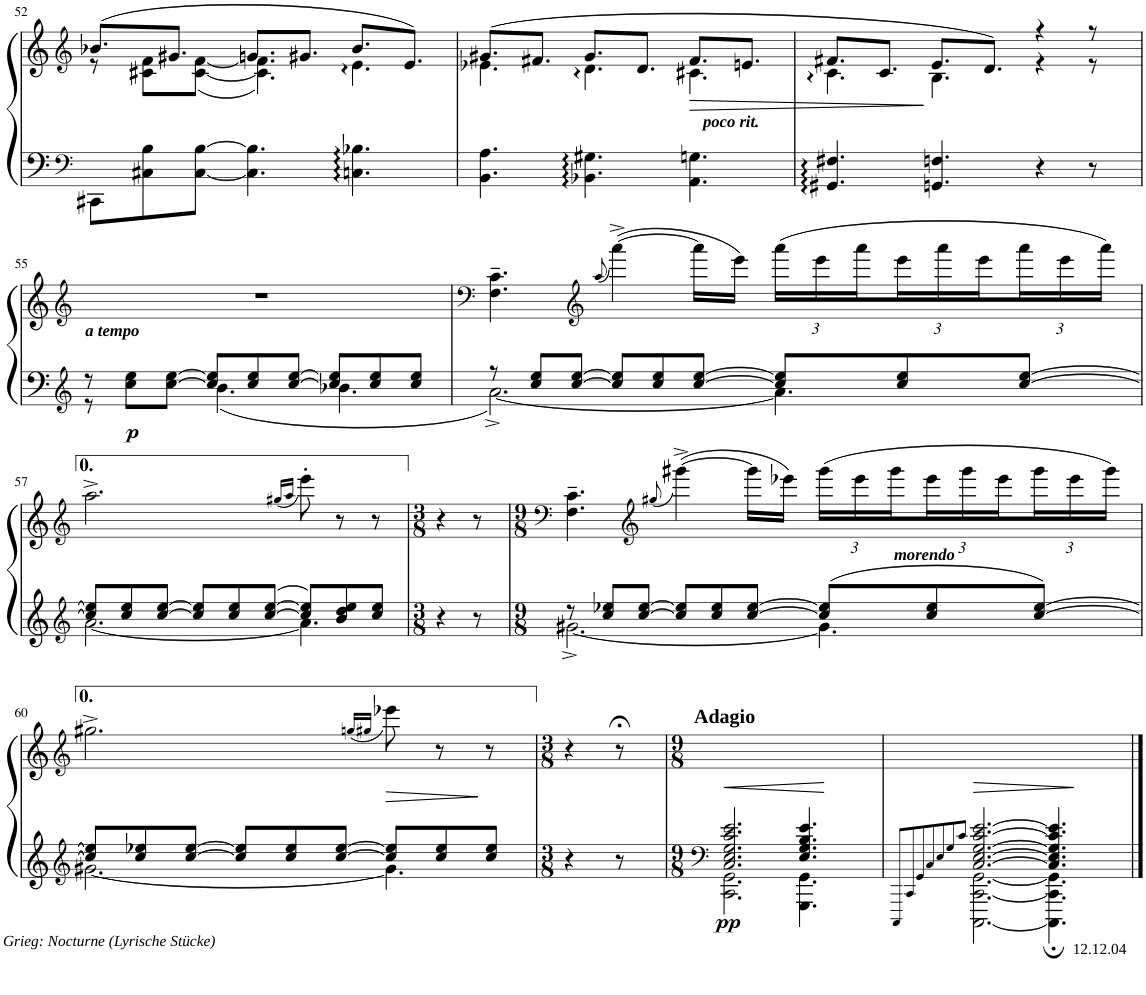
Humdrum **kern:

**kern	**kern	**dynam
*part1	*part1	*part1
*staff2	*staff1	*staff1/2
*I"unbenannt	*	*
!!LO:PB:g=z
*clefF4	*clefG2	*
*k[]	*k[]	*
*M9/8	*M9/8	*
=52	=52	=52
*	*^	*
8CC#X\L	(8.b-X/L	8r	.
8C#X\ 8B\	.	8c#X\ 8f\L	.
.	8.g#X/J	.	.
[8C#\ [8B\J	.	([8c#\ [8f\J	.
4.C#\] 4.B\]	8.gn/L	4.c#\] 4.f\])	.
.	8.g#X/J	.	.
4.Cn\ 4.B-X\	8.b-/L	4.e\	.
.	8.e/J)	.	.
=53	=53	=53	=53
4.BB\ 4.A\	(8.g#X/L	4.e-X\	.
.	8.f#X/J	.	.
4.BB-X\ 4.G#X\	8.g#/L	4.d\	.
.	8.d/J	.	.
!LO:TX:a:Bi:t=poco rit.	!	!	!
!	!	!	!LO:HP:b
4.AA\ 4.Gn\	8.f#/L	4.c#X\	>
.	8.en/J	.	.
=54	=54	=54	=54
4.GG#X/ 4.F#X/	8.f#X/L	4.c\	.
.	8.c/J	.	.
4.GGn/ 4.Fn/	8.e/L	4.B\	.
.	8.d/J)	.	.
4r	4r	4r	.
8r	8r	8r	.
*	*v	*v	*
!!LO:LB:g=z
=55	=55	=55
*clefG2	*clefG2	*
*^	*^	*
!LO:TX:a:Bi:t=a tempo	!	!	!	!
*	*	*v	*v	*
8r	8r	8%9r	.
!	!	!	!LO:DY:b=2
8cc\ 8ee\L	4ryy	.	p
[8cc\ [8ee\J	.	.	.
8cc/] 8ee/]L	4.b\	.	.
8cc/ 8ee/	.	.	.
[8cc/ [8ee/J	.	.	.
8cc/] 8ee/]L	4.b-X\	.	.
8cc/ 8ee/	.	.	.
8cc/ 8ee/J	.	.	.
=56	=56	=56	=56
*	*	*clefF4	*
8r	[2.a^\	4.F\~ 4.c\~	.
8cc/ 8ee/L	.	.	.
[8cc/ [8ee/J	.	.	.
*	*	*clefG2	*
.	.	(8qaa/	.
8cc/] 8ee/]L	.	([4aaa^\)	.
8cc/ 8ee/	.	.	.
[8cc/ [8ee/J	.	16aaa\LL]	.
.	.	16eee\JJ)	.
*	*	*Xbrackettup	*
8cc/] 8ee/]L	4.a\]	(24aaa\LL	.
.	.	24eee\	.
.	.	24aaa\	.
8cc/ 8ee/	.	24eee\	.
.	.	24aaa\	.
.	.	24eee\	.
[8cc/ [8ee/J	.	24aaa\	.
.	.	24eee\	.
.	.	24aaa\JJ)	.
!!LO:LB:g=z
=57	=57	=57	=57
*clefG2	*	*clefG2	*
8cc/] 8ee/]L	[2.a\	2.aa^\	.
8cc/ 8ee/	.	.	.
[8cc/ [8ee/J	.	.	.
8cc/] 8ee/]L	.	.	.
8cc/ 8ee/	.	.	.
[8cc/ [8ee/J	.	.	.
.	.	(16qgg#X/LL	.
.	.	16qaa/JJ	.
8cc/] 8ee/]L	4.a\]	8eee'\)	.
8b/ 8dd/ 8ee/	.	8r	.
8cc/ 8ee/J	.	8r	.
*v	*v	*	*
=58	=58	=58
*M3/8	*M3/8	*
4r	4r	.
8r	8r	.
=59	=59	=59
*	*clefF4	*
*M9/8	*M9/8	*
*^	*	*
8r	[2.g#X^\	4.F\~ 4.c\~	.
8cc/ 8ee-X/L	.	.	.
[8cc/ [8ee-/J	.	.	.
*	*	*clefG2	*
.	.	(8qgg#X/	.
8cc/] 8ee-/]L	.	([4ggg#X^\)	.
8cc/ 8ee-/	.	.	.
[8cc/ [8ee-/J	.	16ggg#\LL]	.
.	.	16eee-X\JJ)	.
!	!	!LO:TX:b:Bi:t=morendo	!
8cc/] 8ee-/]L	4.g#\]	(24ggg#\LL	.
.	.	24eee-\	.
.	.	24ggg#\	.
8cc/ 8ee-/	.	24eee-\	.
.	.	24ggg#\	.
.	.	24eee-\	.
[8cc/ [8ee-/J	.	24ggg#\	.
.	.	24eee-\	.
.	.	24ggg#\JJ)	.
!!LO:LB:g=z
=60	=60	=60	=60
*clefG2	*	*clefG2	*
!LO:TX:b:i:t=Grieg&colon; Nocturne (Lyrische Stücke)	!	!	!
8cc/] 8ee-/]L	[2.g#X\	2.gg#X^\	.
8cc/ 8ee-X/	.	.	.
[8cc/ [8ee-/J	.	.	.
8cc/] 8ee-/]L	.	.	.
8cc/ 8ee-/	.	.	.
[8cc/ [8ee-/J	.	.	.
.	.	(16qggn/LL	.
.	.	16qgg#X/JJ	.
8cc/] 8ee-/]L	4.g#\]	8eee-X\)	.
8cc/ 8ee-/	.	8r	.
8cc/ 8ee-/J	.	8r	]
*v	*v	*	*
=61	=61	=61
*M3/8	*M3/8	*
4r	4r	.
!	!LO:TX:a:B:t=Adagio	!
8r	8r;<	.
=62	=62	=62
*clefF4	*	*
*M9/8	*M9/8	*
*^	*	*
!	!	!	!LO:HP:b
!	!	!	!LO:DY:n=1:b=2
2.C/ 2.E/ 2.G/ 2.c/ 2.e/	2.CC\ 2.GG\	2ryy	< pp
.	.	2ryy	.
4.E/ 4.G/ 4.B/ 4.e/	4.GGG\ 4.GG\	.	.
.	.	8ryy	.
=63	=63	=63	=63
8qCCC/L	.	.	.
8qCC/	.	.	.
8qGG/	.	.	.
8qC/	.	.	.
8qE/	.	.	.
8qG/	.	.	.
8qc/J	.	.	.
[2.C/ [2.E/ [2.G/ [2.c/ [2.e/	[2.CCC\ [2.CC\ [2.GG\	2ryy	.
.	.	2ryy	.
!LO:TX:b:t=12.12.04	!	!	!
4.C/] 4.E/] 4.G/] 4.c/] 4.e/]	4.CCC\]; 4.CC\]; 4.GG\];	.	.
.	.	8ryy	[
*v	*v	*	*
==	==	==
*-	*-	*-
